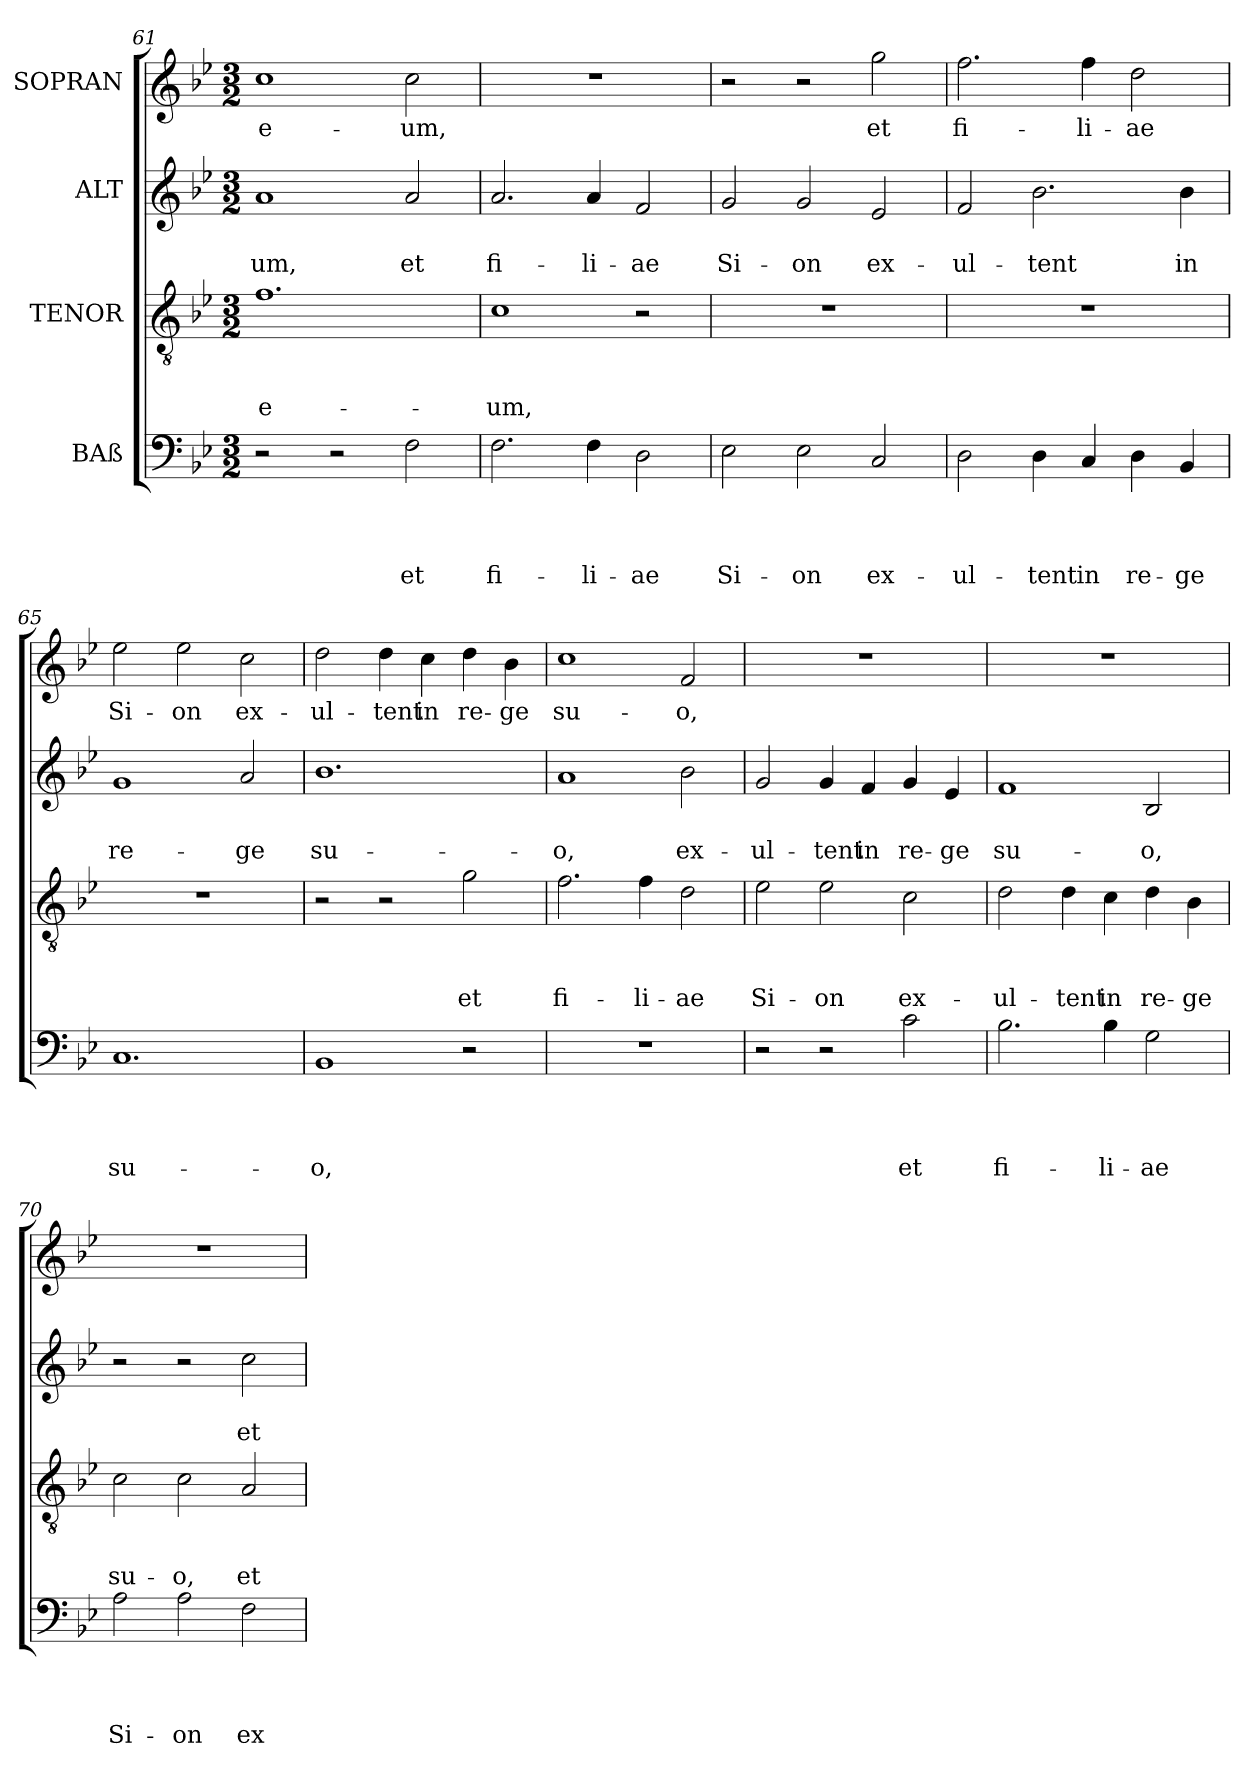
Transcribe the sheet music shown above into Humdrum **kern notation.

**kern	**text	**text	**text	**text	**kern	**text	**text	**text	**kern	**text	**text	**kern	**text
*part4	*part4	*part4	*part4	*part4	*part3	*part3	*part3	*part3	*part2	*part2	*part2	*part1	*part1
*staff4	*staff4	*staff4	*staff4	*staff4	*staff3	*staff3	*staff3	*staff3	*staff2	*staff2	*staff2	*staff1	*staff1
*I"BAß	*	*	*	*	*I"TENOR	*	*	*	*I"ALT	*	*	*I"SOPRAN	*
!!LO:LB:g=z
*clefF4	*	*	*	*	*clefGv2	*	*	*	*clefG2	*	*	*clefG2	*
*k[b-e-]	*	*	*	*	*k[b-e-]	*	*	*	*k[b-e-]	*	*	*k[b-e-]	*
*B-:	*	*	*	*	*B-:	*	*	*	*B-:	*	*	*B-:	*
*M3/2	*	*	*	*	*M3/2	*	*	*	*M3/2	*	*	*M3/2	*
=61	=61	=61	=61	=61	=61	=61	=61	=61	=61	=61	=61	=61	=61
2r	.	.	.	.	1.f	.	.	e-	1a	.	-um,	1cc	e-
2r	.	.	.	.	.	.	.	.	.	.	.	.	.
2F\	.	.	.	et	.	.	.	.	2a/	.	et	2cc\	-um,
=62	=62	=62	=62	=62	=62	=62	=62	=62	=62	=62	=62	=62	=62
2.F\	.	.	.	fi-	1c	.	.	-um,	2.a/	.	fi-	1.r	.
4F\	.	.	.	-li-	.	.	.	.	4a/	.	-li-	.	.
2D\	.	.	.	-ae	2r	.	.	.	2f/	.	-ae	.	.
=63	=63	=63	=63	=63	=63	=63	=63	=63	=63	=63	=63	=63	=63
2E-\	.	.	.	Si-	1.r	.	.	.	2g/	.	Si-	2r	.
2E-\	.	.	.	-on	.	.	.	.	2g/	.	-on	2r	.
2C/	.	.	.	ex-	.	.	.	.	2e-/	.	ex-	2gg\	et
=64	=64	=64	=64	=64	=64	=64	=64	=64	=64	=64	=64	=64	=64
2D\	.	.	.	-ul-	1.r	.	.	.	2f/	.	-ul-	2.ff\	fi-
4D\	.	.	.	-tent	.	.	.	.	2.b-\	.	-tent	.	.
4C/	.	.	.	in	.	.	.	.	.	.	.	4ff\	-li-
4D\	.	.	.	re-	.	.	.	.	.	.	.	2dd\	-ae
4BB-/	.	.	.	-ge	.	.	.	.	4b-\	.	in	.	.
=65	=65	=65	=65	=65	=65	=65	=65	=65	=65	=65	=65	=65	=65
1.C	.	.	.	su-	1.r	.	.	.	1g	.	re-	2ee-\	Si-
.	.	.	.	.	.	.	.	.	.	.	.	2ee-\	-on
.	.	.	.	.	.	.	.	.	2a/	.	-ge	2cc\	ex-
=66	=66	=66	=66	=66	=66	=66	=66	=66	=66	=66	=66	=66	=66
1BB-	.	.	.	-o,	2r	.	.	.	1.b-	.	su-	2dd\	-ul-
.	.	.	.	.	2r	.	.	.	.	.	.	4dd\	-tent
.	.	.	.	.	.	.	.	.	.	.	.	4cc\	in
2r	.	.	.	.	2g\	.	.	et	.	.	.	4dd\	re-
.	.	.	.	.	.	.	.	.	.	.	.	4b-\	-ge
!!LO:PB:g=z
=67	=67	=67	=67	=67	=67	=67	=67	=67	=67	=67	=67	=67	=67
1.r	.	.	.	.	2.f\	.	.	fi-	1a	.	-o,	1cc	su-
.	.	.	.	.	4f\	.	.	-li-	.	.	.	.	.
.	.	.	.	.	2d\	.	.	-ae	2b-\	.	ex-	2f/	-o,
=68	=68	=68	=68	=68	=68	=68	=68	=68	=68	=68	=68	=68	=68
2r	.	.	.	.	2e-\	.	.	Si-	2g/	.	-ul-	1.r	.
2r	.	.	.	.	2e-\	.	.	-on	4g/	.	-tent	.	.
.	.	.	.	.	.	.	.	.	4f/	.	in	.	.
2c\	.	.	.	et	2c\	.	.	ex-	4g/	.	re-	.	.
.	.	.	.	.	.	.	.	.	4e-/	.	-ge	.	.
=69	=69	=69	=69	=69	=69	=69	=69	=69	=69	=69	=69	=69	=69
2.B-\	.	.	.	fi-	2d\	.	.	-ul-	1f	.	su-	1.r	.
.	.	.	.	.	4d\	.	.	-tent	.	.	.	.	.
4B-\	.	.	.	-li-	4c\	.	.	in	.	.	.	.	.
2G\	.	.	.	-ae	4d\	.	.	re-	2B-/	.	-o,	.	.
.	.	.	.	.	4B-\	.	.	-ge	.	.	.	.	.
=70	=70	=70	=70	=70	=70	=70	=70	=70	=70	=70	=70	=70	=70
2A\	.	.	.	Si-	2c\	.	.	su-	2r	.	.	1.r	.
2A\	.	.	.	-on	2c\	.	.	-o,	2r	.	.	.	.
2F\	.	.	.	ex-	2A/	.	.	et	2cc\	.	et	.	.
=	=	=	=	=	=	=	=	=	=	=	=	=	=
*-	*-	*-	*-	*-	*-	*-	*-	*-	*-	*-	*-	*-	*-
